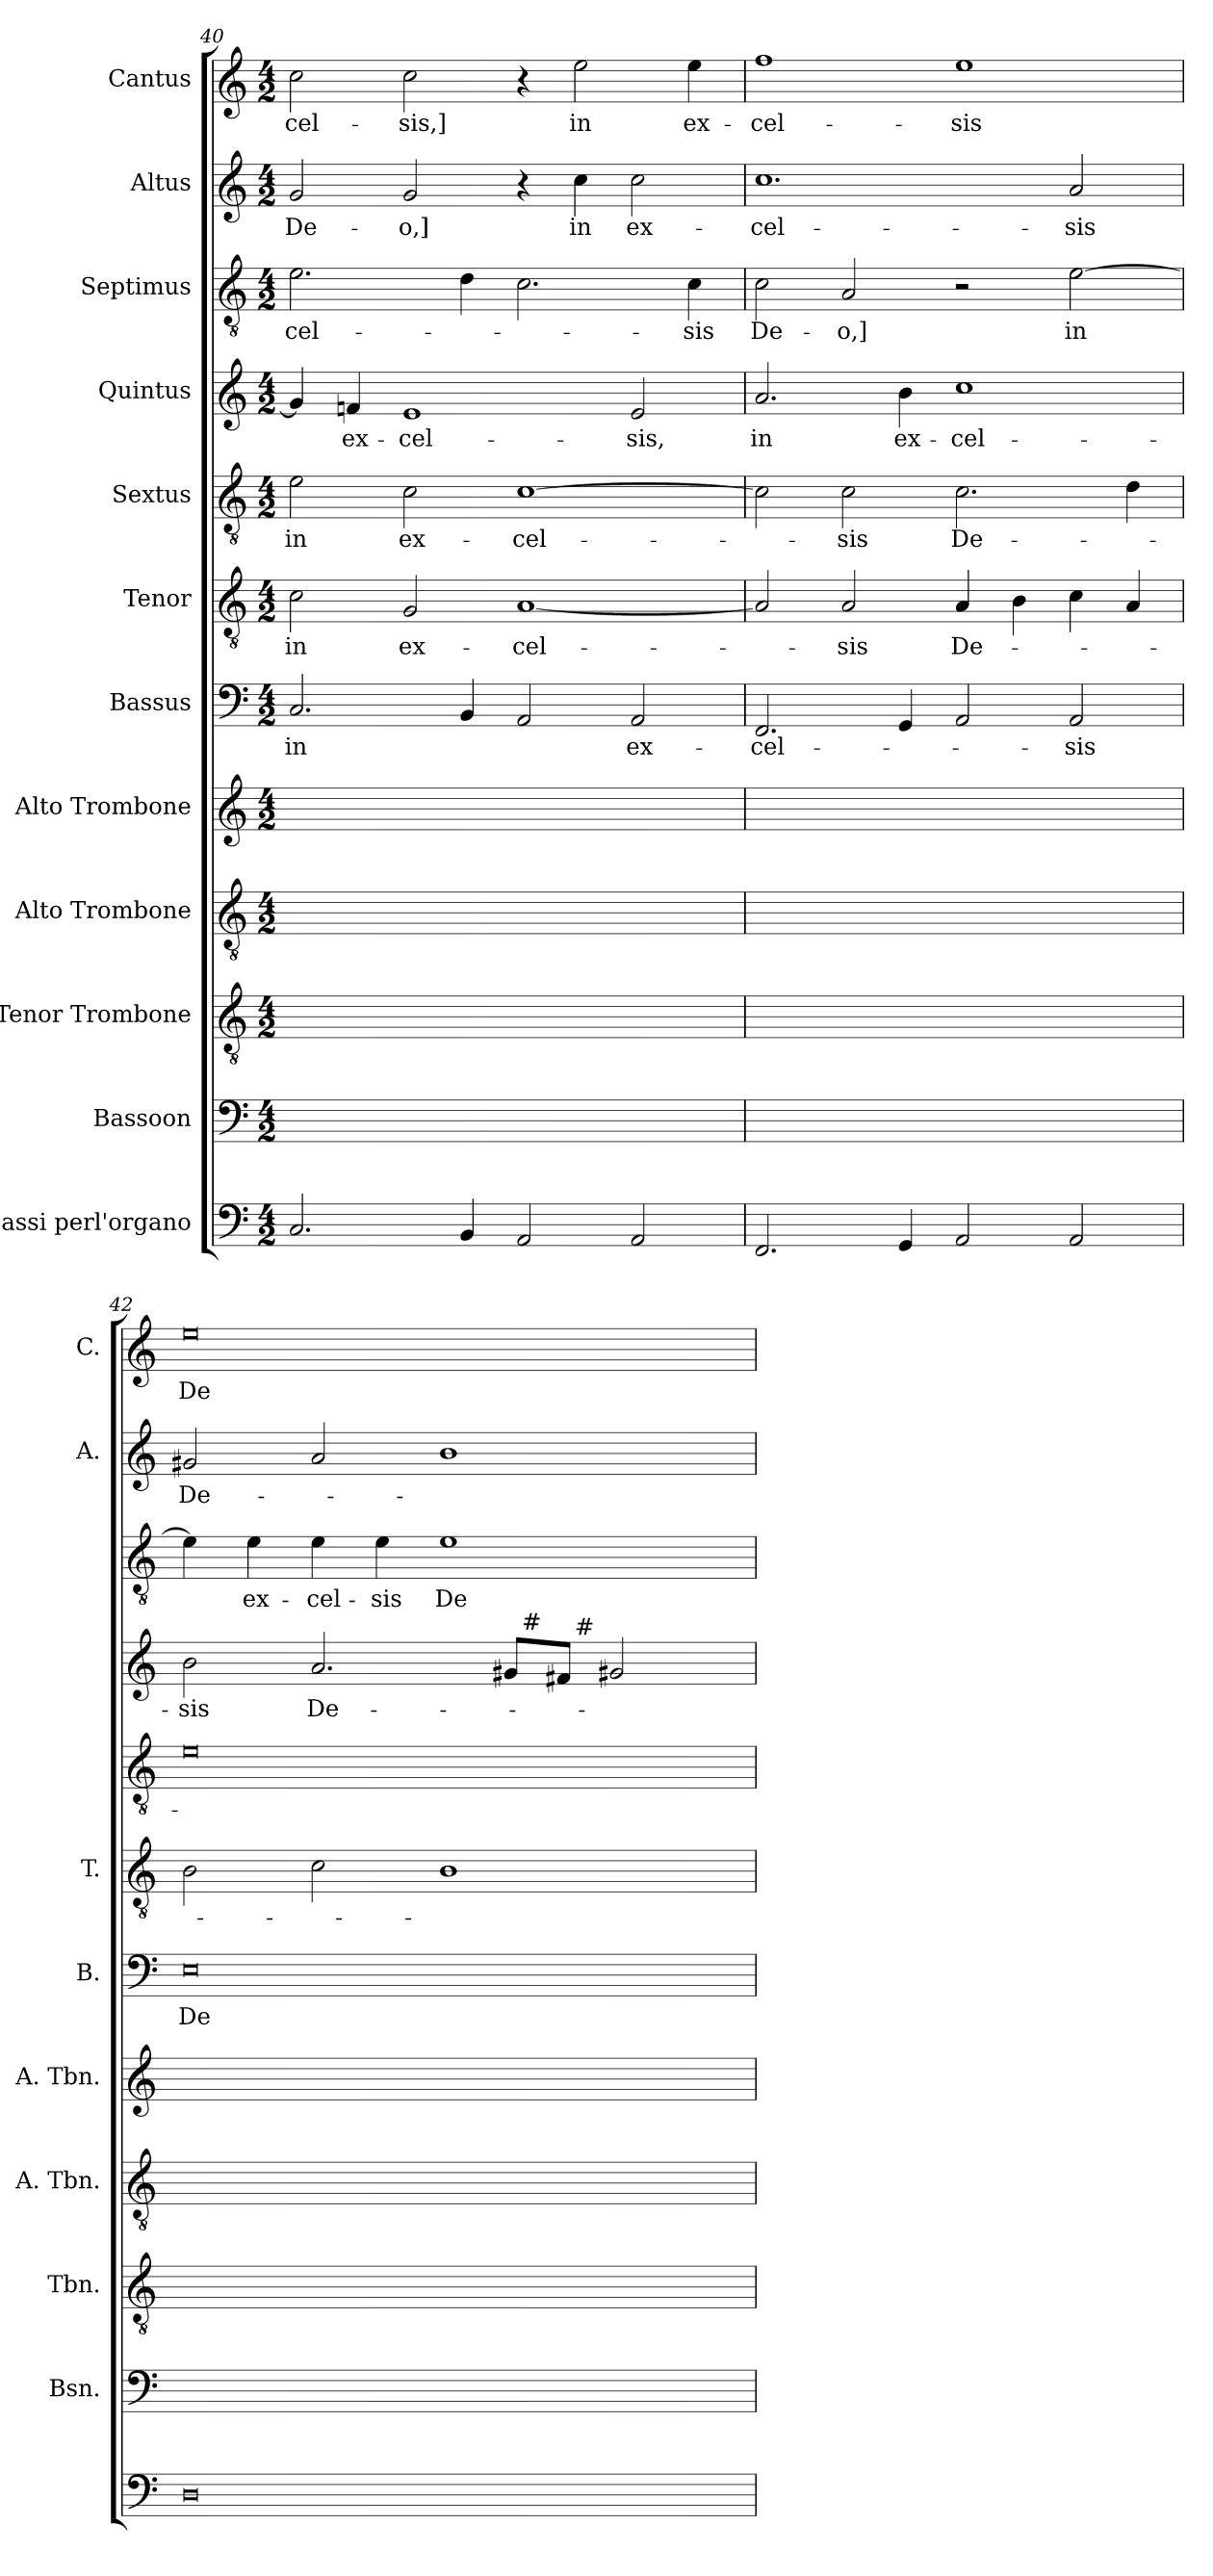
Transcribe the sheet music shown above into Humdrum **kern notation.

**kern	**kern	**text	**kern	**text	**kern	**text	**kern	**text	**kern	**text	**kern	**text	**kern	**text	**kern	**text	**kern	**text	**kern	**text	**kern	**text
*part12	*part11	*part11	*part10	*part10	*part9	*part9	*part8	*part8	*part7	*part7	*part6	*part6	*part5	*part5	*part4	*part4	*part3	*part3	*part2	*part2	*part1	*part1
*staff12	*staff11	*staff11	*staff10	*staff10	*staff9	*staff9	*staff8	*staff8	*staff7	*staff7	*staff6	*staff6	*staff5	*staff5	*staff4	*staff4	*staff3	*staff3	*staff2	*staff2	*staff1	*staff1
*I"Bassi perl'organo	*I"Bassoon	*	*I"Tenor Trombone	*	*I"Alto Trombone	*	*I"Alto Trombone	*	*I"Bassus	*	*I"Tenor	*	*I"Sextus	*	*I"Quintus	*	*I"Septimus	*	*I"Altus	*	*I"Cantus	*
*	*I'Bsn.	*	*I'Tbn.	*	*I'A. Tbn.	*	*I'A. Tbn.	*	*I'B.	*	*I'T.	*	*	*	*	*	*	*	*I'A.	*	*I'C.	*
!!LO:PB:g=z
*clefF4	*clefF4	*	*clefGv2	*	*clefGv2	*	*clefG2	*	*clefF4	*	*clefGv2	*	*clefGv2	*	*clefG2	*	*clefGv2	*	*clefG2	*	*clefG2	*
*	*	*	*	*	*	*	*	*	*	*	*ITrd7c12	*	*ITrd7c12	*	*	*	*ITrd7c12	*	*	*	*	*
*k[]	*k[]	*	*k[]	*	*k[]	*	*k[]	*	*k[]	*	*k[]	*	*k[]	*	*k[]	*	*k[]	*	*k[]	*	*k[]	*
*a:	*a:	*	*a:	*	*a:	*	*a:	*	*a:	*	*a:	*	*a:	*	*a:	*	*a:	*	*a:	*	*a:	*
*M4/2	*M4/2	*	*M4/2	*	*M4/2	*	*M4/2	*	*M4/2	*	*M4/2	*	*M4/2	*	*M4/2	*	*M4/2	*	*M4/2	*	*M4/2	*
=40	=40	=40	=40	=40	=40	=40	=40	=40	=40	=40	=40	=40	=40	=40	=40	=40	=40	=40	=40	=40	=40	=40
!	!	!	!	!	!	!	!	!	!	!LO:LY:b	!	!LO:LY:b	!	!LO:LY:b	!	!	!	!LO:LY:b	!	!LO:LY:b	!	!LO:LY:b
2.C/	2.C/yy	in	2C/yy	in	2E/yy	in	4g/yy]	.	2.C/	in	2C\	in	2E\	in	4g/]	.	2.E\	-cel-	2g/	De-	2cc\	-cel-
!	!	!	!	!	!	!	!	!	!	!	!	!	!	!	!	!LO:LY:b	!	!	!	!	!	!
.	.	.	.	.	.	.	4f/yy	ex-	.	.	.	.	.	.	4fn/	ex-	.	.	.	.	.	.
!	!	!	!	!	!	!	!	!	!	!	!	!LO:LY:b	!	!LO:LY:b	!	!LO:LY:b	!	!	!	!LO:LY:b	!	!LO:LY:b
.	.	.	2GG/yy	ex-	2C/yy	ex-	1eyy	-cel-	.	.	2GG/	ex-	2C\	ex-	1e	-cel-	.	.	2g/	-o,]	2cc\	-sis,]
4BB/	4BB/yy	.	.	.	.	.	.	.	4BB/	.	.	.	.	.	.	.	4D\	.	.	.	.	.
!	!	!	!	!	!	!	!	!	!	!	!	!LO:LY:b	!	!LO:LY:b	!	!	!	!	!	!	!	!
2AA/	2AA/yy	.	[<1AAyy	-cel-	[<1Cyy	-cel-	.	.	2AA/	.	[<1AA	-cel-	[>1C	-cel-	.	.	2.C\	.	4r	.	4r	.
!	!	!	!	!	!	!	!	!	!	!	!	!	!	!	!	!	!	!	!	!LO:LY:b	!	!LO:LY:b
.	.	.	.	.	.	.	.	.	.	.	.	.	.	.	.	.	.	.	4cc\	in	2ee\	in
!	!	!	!	!	!	!	!	!	!	!LO:LY:b	!	!	!	!	!	!LO:LY:b	!	!	!	!LO:LY:b	!	!
2AA/	2AA/yy	ex-	.	.	.	.	2e/yy	-sis,	2AA/	ex-	.	.	.	.	2e/	-sis,	.	.	2cc\	ex-	.	.
!	!	!	!	!	!	!	!	!	!	!	!	!	!	!	!	!	!	!LO:LY:b	!	!	!	!LO:LY:b
.	.	.	.	.	.	.	.	.	.	.	.	.	.	.	.	.	4C\	-sis	.	.	4ee\	ex-
=41	=41	=41	=41	=41	=41	=41	=41	=41	=41	=41	=41	=41	=41	=41	=41	=41	=41	=41	=41	=41	=41	=41
!	!	!	!	!	!	!	!	!	!	!LO:LY:b	!	!	!	!	!	!LO:LY:b	!	!LO:LY:b	!	!LO:LY:b	!	!LO:LY:b
2.FF/	2.FF/yy	-cel-	2AA/yy]	.	2C/yy]	.	2.a/yy	in	2.FF/	-cel-	2AA/]	.	2C\]	.	2.a/	in	2C\	De-	1.cc	-cel-	1ff	-cel-
!	!	!	!	!	!	!	!	!	!	!	!	!LO:LY:b	!	!LO:LY:b	!	!	!	!LO:LY:b	!	!	!	!
.	.	.	2AA/yy	-sis	2C/yy	-sis	.	.	.	.	2AA/	-sis	2C\	-sis	.	.	2AA/	-o,]	.	.	.	.
!	!	!	!	!	!	!	!	!	!	!	!	!	!	!	!	!LO:LY:b	!	!	!	!	!	!
4GG/	4GG/yy	.	.	.	.	.	4b\yy	ex-	4GG/	.	.	.	.	.	4b\	ex-	.	.	.	.	.	.
!	!	!	!	!	!	!	!	!	!	!	!	!LO:LY:b	!	!LO:LY:b	!	!LO:LY:b	!	!	!	!	!	!LO:LY:b
2AA/	2AA/yy	.	4AA/yy	De-	2.C/yy	De-	1ccyy	-cel-	2AA/	.	4AA/	De-	2.C\	De-	1cc	-cel-	2r	.	.	.	1ee	-sis
.	.	.	4BB/yy	.	.	.	.	.	.	.	4BB\	.	.	.	.	.	.	.	.	.	.	.
!	!	!	!	!	!	!	!	!	!	!LO:LY:b	!	!	!	!	!	!	!	!LO:LY:b	!	!LO:LY:b	!	!
2AA/	2AA/yy	-sis	4C/yy	.	.	.	.	.	2AA/	-sis	4C\	.	.	.	.	.	[>2E\	in	2a/	-sis	.	.
.	.	.	4AA/yy	.	4D/yy	.	.	.	.	.	4AA/	.	4D\	.	.	.	.	.	.	.	.	.
=42	=42	=42	=42	=42	=42	=42	=42	=42	=42	=42	=42	=42	=42	=42	=42	=42	=42	=42	=42	=42	=42	=42
!	!	!	!	!	!	!	!	!	!	!LO:LY:b	!	!	!	!	!	!LO:LY:b	!	!	!	!LO:LY:b	!	!LO:LY:b
*	*	*	*	*	*	*	*	*	*	*	*	*	*	*	*^	*	*	*	*	*	*	*
*	*	*	*	*	*	*	*	*	*	*	*	*	*	*	*	*^	*	*	*	*	*	*	*
0D	0Eyy	De-	2BB/yy	.	0Eyy	.	2b\yy	-sis	0E	De-	2BB\	.	0E	.	2b\	1ryy	1ryy	-sis	4E\]	.	2g#X/	De-	0ee	De-
!	!	!	!	!	!	!	!	!	!	!	!	!	!	!	!	!	!	!	!	!LO:LY:b	!	!	!	!
.	.	.	.	.	.	.	.	.	.	.	.	.	.	.	.	.	.	.	4E\	ex-	.	.	.	.
!	!	!	!	!	!	!	!	!	!	!	!	!	!	!	!	!	!	!LO:LY:b	!	!LO:LY:b	!	!	!	!
.	.	.	2C/yy	.	.	.	2.a/yy	De-	.	.	2C\	.	.	.	2.a/	.	.	De-	4E\	-cel-	2a/	.	.	.
!	!	!	!	!	!	!	!	!	!	!	!	!	!	!	!	!	!	!	!	!LO:LY:b	!	!	!	!
.	.	.	.	.	.	.	.	.	.	.	.	.	.	.	.	.	.	.	4E\	-sis	.	.	.	.
!	!	!	!	!	!	!	!	!	!	!	!	!	!	!	!	!	!	!	!	!LO:LY:b	!	!	!	!
.	.	.	1BByy	.	.	.	.	.	.	.	1BB	.	.	.	.	4ryy	4ryy	.	1E	De-	1b	.	.	.
.	.	.	.	.	.	.	8g#/Lyy	.	.	.	.	.	.	.	8g#/L	32ryy	8ryy	.	.	.	.	.	.	.
!	!	!	!	!	!	!	!	!	!	!	!	!	!	!	!	!LO:TX:a:t=#	!	!	!	!	!	!	!	!
.	.	.	.	.	.	.	.	.	.	.	.	.	.	.	.	2ryy	.	.	.	.	.	.	.	.
.	.	.	.	.	.	.	8f#/Jyy	.	.	.	.	.	.	.	8f#/J	.	32ryy	.	.	.	.	.	.	.
!	!	!	!	!	!	!	!	!	!	!	!	!	!	!	!	!	!LO:TX:a:t=#	!	!	!	!	!	!	!
.	.	.	.	.	.	.	.	.	.	.	.	.	.	.	.	.	2ryy	.	.	.	.	.	.	.
.	.	.	.	.	.	.	2g#/yy	.	.	.	.	.	.	.	2g#X/	.	.	.	.	.	.	.	.	.
.	.	.	.	.	.	.	.	.	.	.	.	.	.	.	.	8..ryy	.	.	.	.	.	.	.	.
.	.	.	.	.	.	.	.	.	.	.	.	.	.	.	.	.	16.ryy	.	.	.	.	.	.	.
*	*	*	*	*	*	*	*	*	*	*	*	*	*	*	*v	*v	*v	*	*	*	*	*	*	*
=	=	=	=	=	=	=	=	=	=	=	=	=	=	=	=	=	=	=	=	=	=	=
*-	*-	*-	*-	*-	*-	*-	*-	*-	*-	*-	*-	*-	*-	*-	*-	*-	*-	*-	*-	*-	*-	*-
